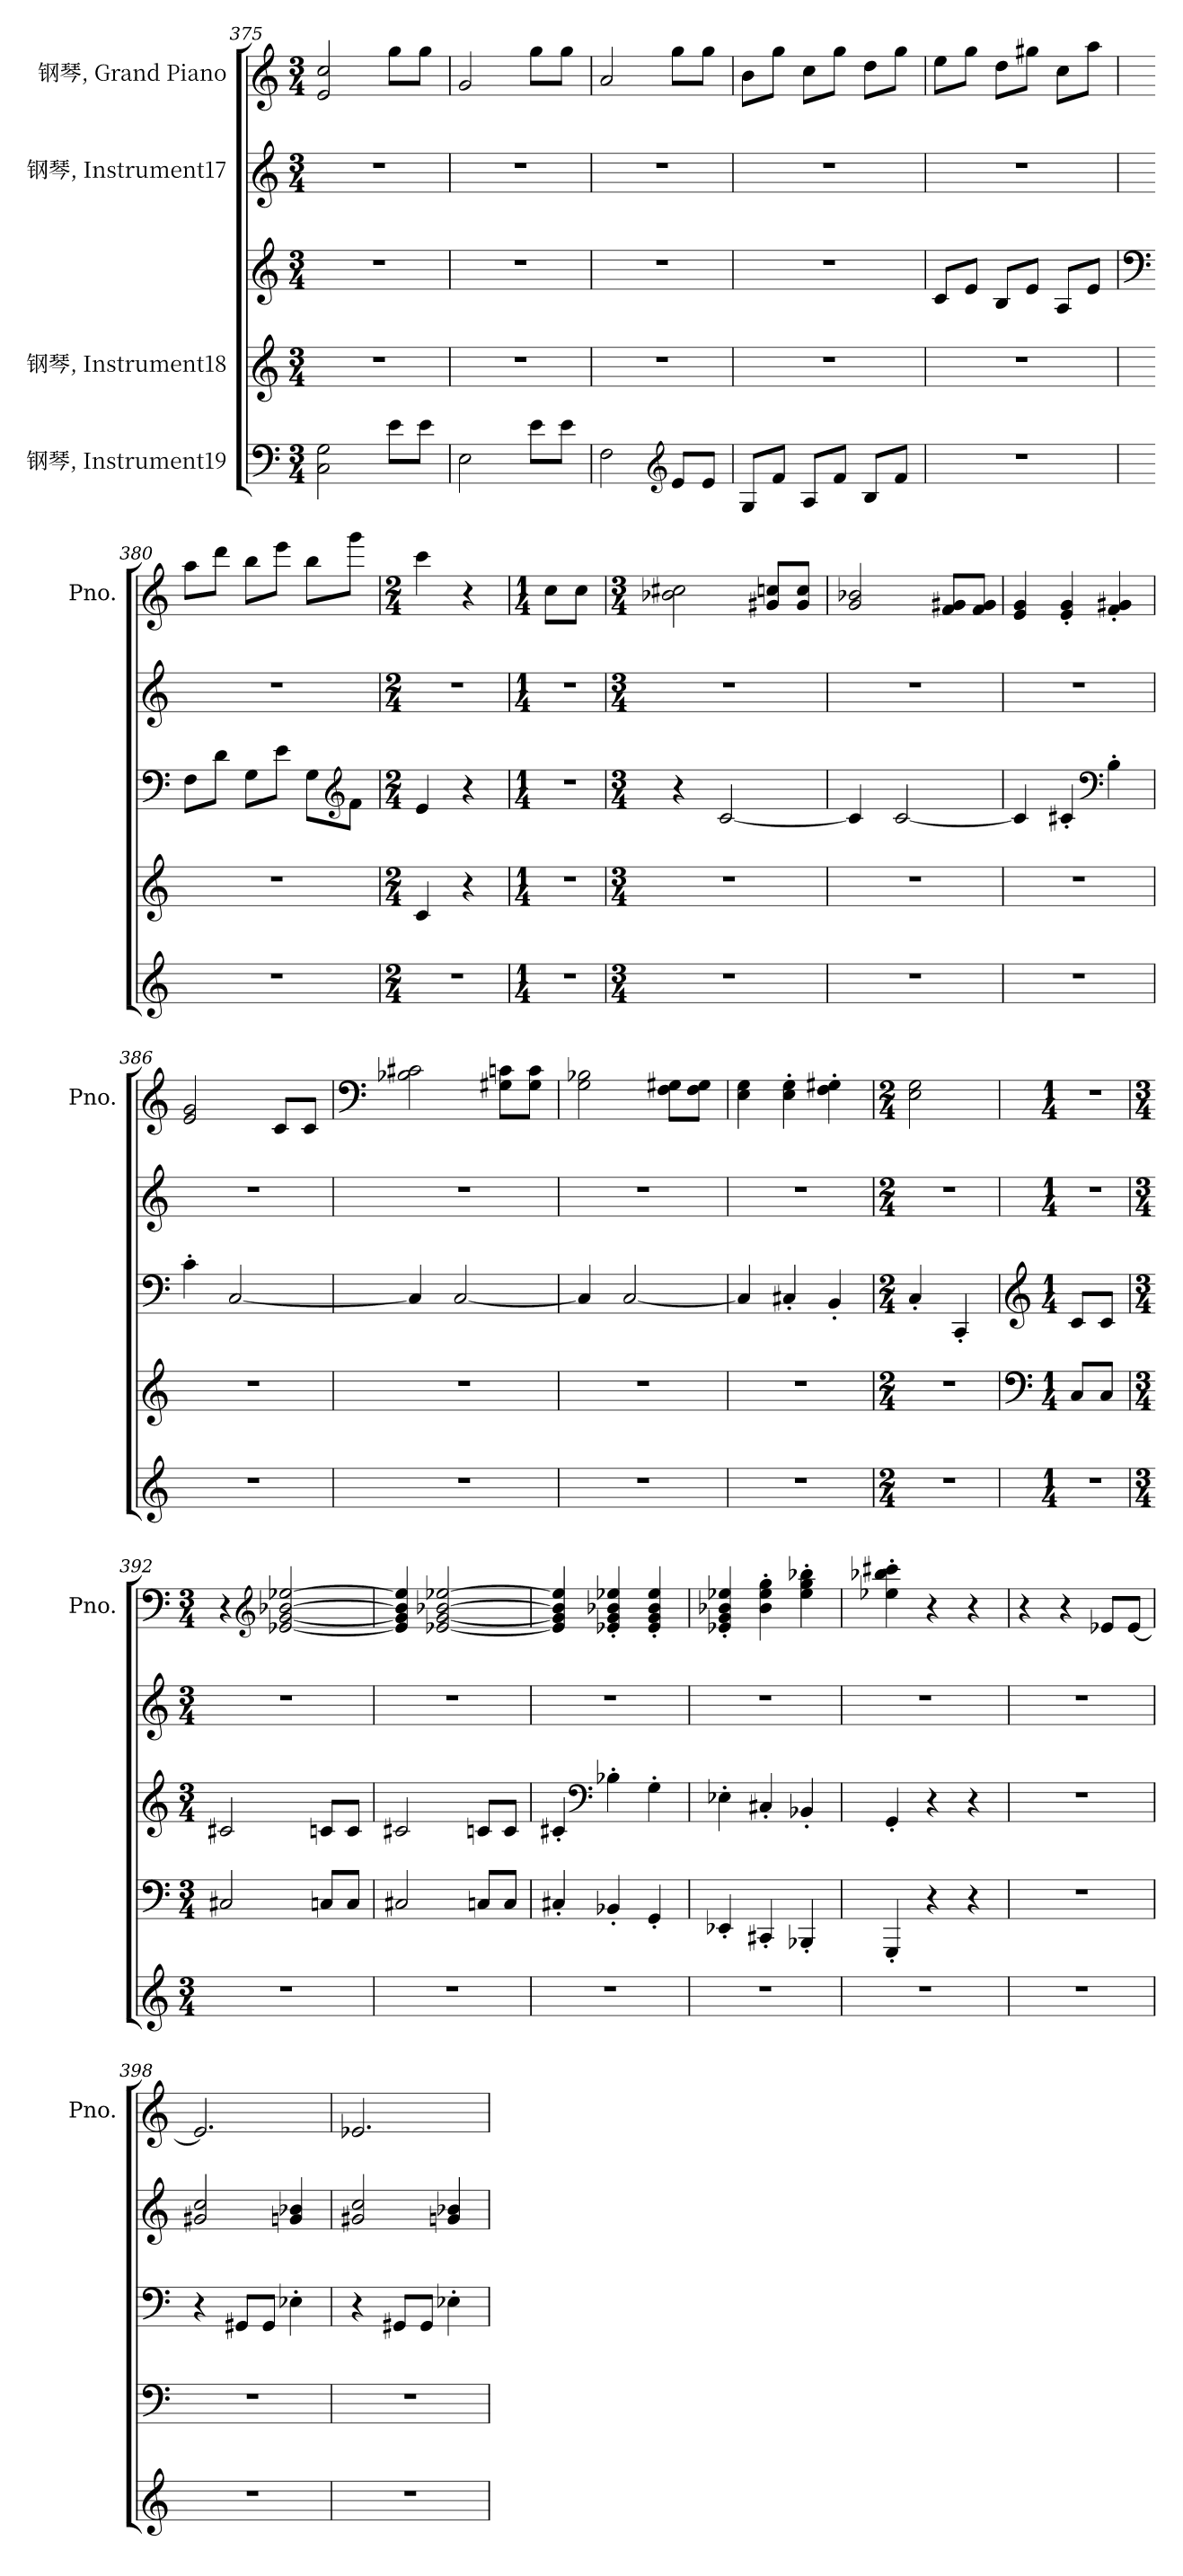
**kern	**kern	**kern	**kern	**kern
*part4	*part3	*part3	*part2	*part1
*staff5	*staff4	*staff3	*staff2	*staff1
*I"钢琴, Instrument19	*I"钢琴, Instrument18	*	*I"钢琴, Instrument17	*I"钢琴, Grand Piano
*	*	*	*	*I'Pno.
*clefF4	*clefG2	*clefG2	*clefG2	*clefG2
*k[]	*k[]	*k[]	*k[]	*k[]
*M3/4	*M3/4	*M3/4	*M3/4	*M3/4
=375	=375	=375	=375	=375
2C\ 2G\	2.r	2.r	2.r	2e/ 2cc/
8e\L	.	.	.	8gg\L
8e\J	.	.	.	8gg\J
=376	=376	=376	=376	=376
2E\	2.r	2.r	2.r	2g/
8e\L	.	.	.	8gg\L
8e\J	.	.	.	8gg\J
=377	=377	=377	=377	=377
2F\	2.r	2.r	2.r	2a/
*clefG2	*	*	*	*
8e/L	.	.	.	8gg\L
8e/J	.	.	.	8gg\J
=378	=378	=378	=378	=378
8G/L	2.r	2.r	2.r	8b\L
8f/J	.	.	.	8gg\J
8A/L	.	.	.	8cc\L
8f/J	.	.	.	8gg\J
8B/L	.	.	.	8dd\L
8f/J	.	.	.	8gg\J
!!LO:LB:g=z
=379	=379	=379	=379	=379
2.r	2.r	8c/L	2.r	8ee\L
.	.	8e/J	.	8gg\J
.	.	8B/L	.	8dd\L
.	.	8e/J	.	8gg#X\J
.	.	8A/L	.	8cc\L
.	.	8e/J	.	8aa\J
=380	=380	=380	=380	=380
*	*	*clefF4	*	*
2.r	2.r	8F\L	2.r	8aa\L
.	.	8d\J	.	8ddd\J
.	.	8G\L	.	8bb\L
.	.	8e\J	.	8eee\J
.	.	8G\L	.	8bb\L
*	*	*clefG2	*	*
.	.	8f\J	.	8ggg\J
=381	=381	=381	=381	=381
*M2/4	*M2/4	*M2/4	*M2/4	*M2/4
2r	4c/	4e/	2r	4ccc\
.	4r	4r	.	4r
=382	=382	=382	=382	=382
*M1/4	*M1/4	*M1/4	*M1/4	*M1/4
4r	4r	4r	4r	8cc\L
.	.	.	.	8cc\J
=383	=383	=383	=383	=383
*M3/4	*M3/4	*M3/4	*M3/4	*M3/4
2.r	2.r	4r	2.r	2b-X\ 2cc#X\
.	.	[2c/	.	.
.	.	.	.	8g#X/ 8ccn/L
.	.	.	.	8g#/ 8cc/J
=384	=384	=384	=384	=384
2.r	2.r	4c/]	2.r	2g/ 2b-X/
.	.	[2c/	.	.
.	.	.	.	8f/ 8g#X/L
.	.	.	.	8f/ 8g#/J
!!LO:PB:g=z
=385	=385	=385	=385	=385
2.r	2.r	4c/]	2.r	4e/ 4g/
.	.	4c#X'/	.	4e/' 4g/'
*	*	*clefF4	*	*
.	.	4B'\	.	4f/' 4g#X/'
=386	=386	=386	=386	=386
2.r	2.r	4c'\	2.r	2e/ 2g/
.	.	[2C/	.	.
.	.	.	.	8c/L
.	.	.	.	8c/J
=387	=387	=387	=387	=387
*	*	*	*	*clefF4
2.r	2.r	4C/]	2.r	2B-X\ 2c#X\
.	.	[2C/	.	.
.	.	.	.	8G#X\ 8cn\L
.	.	.	.	8G#\ 8c\J
=388	=388	=388	=388	=388
2.r	2.r	4C/]	2.r	2G\ 2B-X\
.	.	[2C/	.	.
.	.	.	.	8F\ 8G#X\L
.	.	.	.	8F\ 8G#\J
=389	=389	=389	=389	=389
2.r	2.r	4C/]	2.r	4E\ 4G\
.	.	4C#X'/	.	4E\' 4G\'
.	.	4BB'/	.	4F\' 4G#X\'
=390	=390	=390	=390	=390
*M2/4	*M2/4	*M2/4	*M2/4	*M2/4
2r	2r	4C'/	2r	2E\ 2G\
.	.	4CC'/	.	.
!!LO:LB:g=z
=391	=391	=391	=391	=391
*	*clefF4	*clefG2	*	*
*M1/4	*M1/4	*M1/4	*M1/4	*M1/4
4r	8C/L	8c/L	4r	4r
.	8C/J	8c/J	.	.
=392	=392	=392	=392	=392
*M3/4	*M3/4	*M3/4	*M3/4	*M3/4
2.r	2C#X/	2c#X/	2.r	4r
*	*	*	*	*clefG2
.	.	.	.	[2e-X/ [2g/ [2b-X/ [2ee-X/
.	8Cn/L	8cn/L	.	.
.	8C/J	8c/J	.	.
=393	=393	=393	=393	=393
2.r	2C#X/	2c#X/	2.r	4e-/] 4g/] 4b-/] 4ee-/]
.	.	.	.	[2e-X/ [2g/ [2b-X/ [2ee-X/
.	8Cn/L	8cn/L	.	.
.	8C/J	8c/J	.	.
=394	=394	=394	=394	=394
2.r	4C#X'/	4c#X'/	2.r	4e-/] 4g/] 4b-/] 4ee-/]
*	*	*clefF4	*	*
.	4BB-X'/	4B-X'\	.	4e-X/' 4g/' 4b-X/' 4ee-X/'
.	4GG'/	4G'\	.	4e-/' 4g/' 4b-/' 4ee-/'
=395	=395	=395	=395	=395
2.r	4EE-X'/	4E-X'\	2.r	4e-X/' 4g/' 4b-X/' 4ee-X/'
.	4CC#X'/	4C#X'/	.	4b-\' 4ee-\' 4gg\'
.	4BBB-X'/	4BB-X'/	.	4ee-\' 4gg\' 4bb-X\'
=396	=396	=396	=396	=396
2.r	4GGG'/	4GG'/	2.r	4ee-X\' 4bb-X\' 4ccc#X\'
.	4r	4r	.	4r
.	4r	4r	.	4r
!!LO:PB:g=z
=397	=397	=397	=397	=397
2.r	2.r	2.r	2.r	4r
.	.	.	.	4r
.	.	.	.	8e-X/L
.	.	.	.	[8e-/J
=398	=398	=398	=398	=398
2.r	2.r	4r	2g#X/ 2cc/	2.e-/]
.	.	8GG#X/L	.	.
.	.	8GG#/J	.	.
.	.	4E-X'\	4gn/ 4b-X/	.
=399	=399	=399	=399	=399
2.r	2.r	4r	2g#X/ 2cc/	2.e-X/
.	.	8GG#X/L	.	.
.	.	8GG#/J	.	.
.	.	4E-X'\	4gn/ 4b-X/	.
=	=	=	=	=
*-	*-	*-	*-	*-
